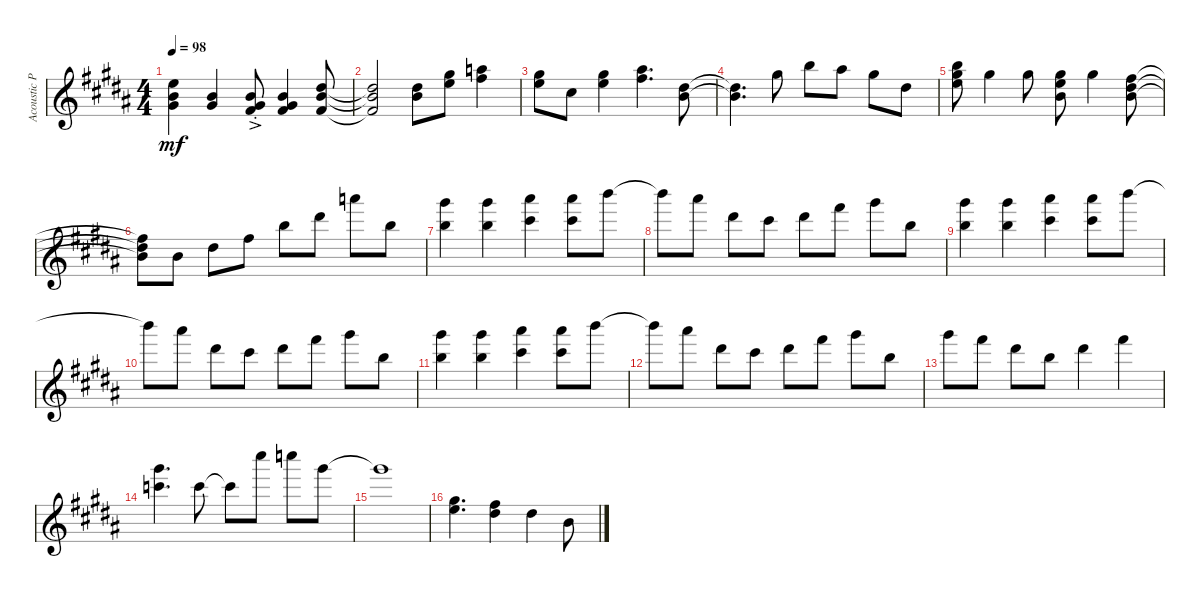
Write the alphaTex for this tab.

\track ("Acoustic Piano (Staff 1)" "Acoustic P") {instrument electricguitarclean}
\staff {score}
\tuning (E4 B3 G3 D3 A2 E2 B1) {hide}
\ts (4 4)
\tempo 98
\clef g2
\ks b
(0.1 0.2 1.3).4{dy mf} (0.2 1.3).4 (0.2{ac st} 1.3{ac st} 4.4{ac st}).8 (0.2 1.3 4.4).4 (4.2 4.3 4.4).8 |
(4.2{t} 4.3{t} 4.4{t}).2 (4.2 4.3).8 (4.1 5.2).8 (2.1 10.2).4 |
(4.1 5.2).8 2.2.8 (4.1 5.2).4 (6.1 7.2).4{d} (4.2 4.3).8 |
(4.2{t} 4.3{t}).4{d} 4.1.8 7.1.8 6.1.8 4.1.8 4.2.8 |
(7.1 9.2 9.3).8 4.1.4 4.1.8 (4.1 5.2 4.3).8 4.1.4 (2.1 4.2 4.3).8 |
(2.1{t} 4.2{t} 4.3{t}).8 0.2.8 4.2.8 2.1.8 7.1.8 11.1.8 17.1.8 7.1.8 |
(16.1 12.2).4 (16.1 12.2).4 (9.1 23.2).4 (18.1 14.2).8 19.1.8 |
19.1{t}.8 18.1.8 11.1.8 9.1.8 11.1.8 14.1.8 16.1.8 7.1.8 |
(16.1 12.2).4 (16.1 12.2).4 (18.1 14.2).4 (18.1 14.2).8 19.1.8 |
19.1{t}.8 18.1.8 11.1.8 9.1.8 11.1.8 14.1.8 16.1.8 7.1.8 |
(16.1 12.2).4 (16.1 12.2).4 (18.1 14.2).4 (18.1 14.2).8 19.1.8 |
19.1{t}.8 18.1.8 11.1.8 9.1.8 11.1.8 14.1.8 16.1.8 7.1.8 |
16.1.8 14.1.8 11.1.8 7.1.8 11.1.4 14.1.4 |
(16.1 13.2).4{d} 8.1.8 8.1{t}.8 21.1.8 20.1.8 16.1.8 |
16.1{t}.1 |
(4.1 5.2).4{d} (2.1 4.2).4 4.2.4 0.2.8
